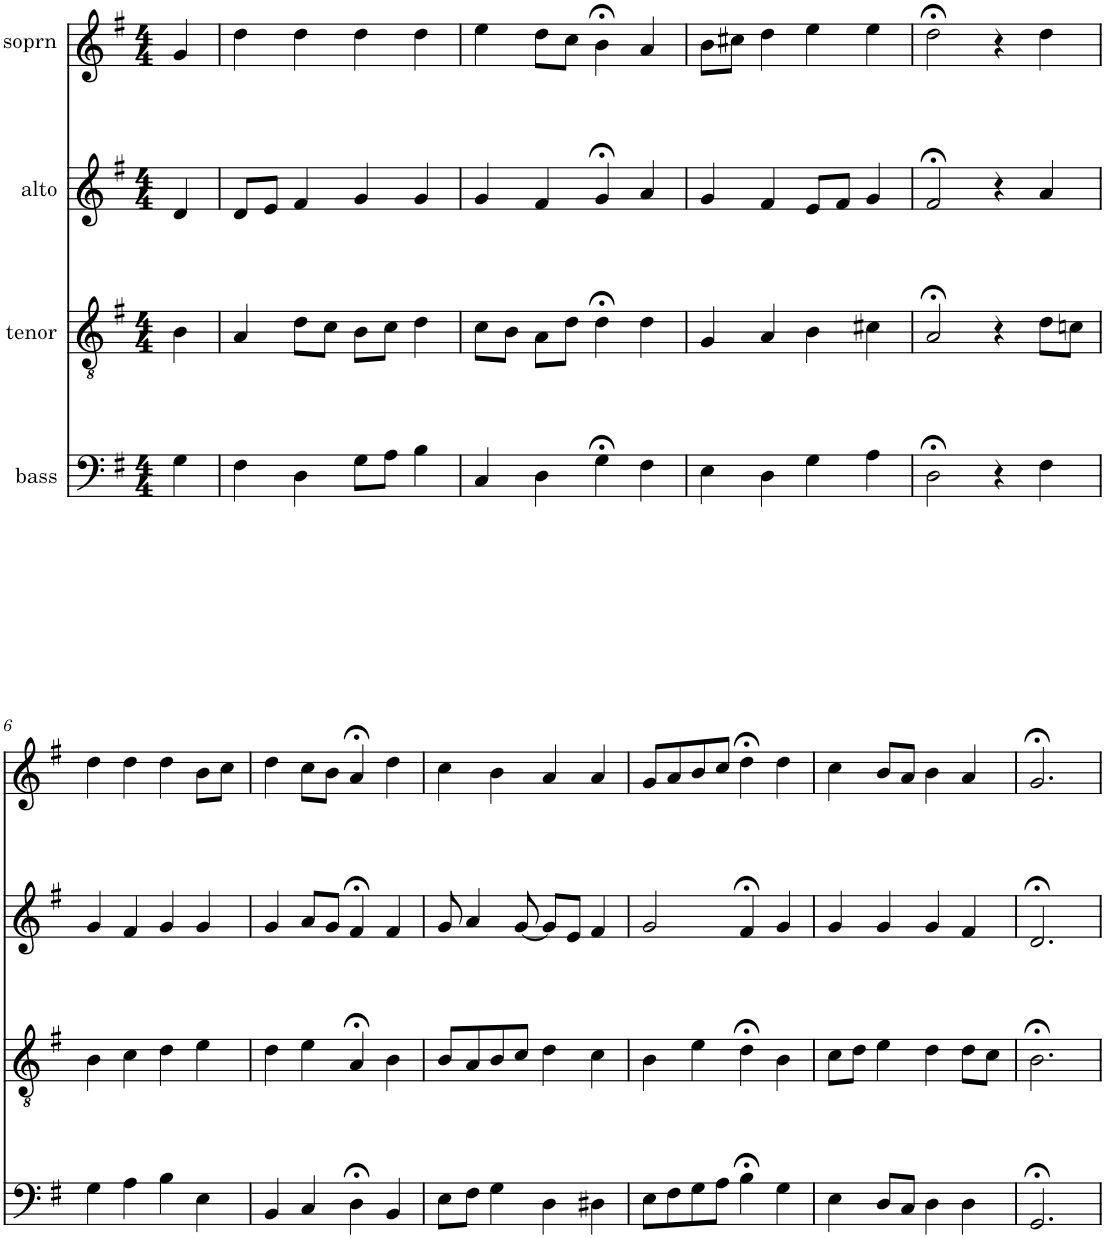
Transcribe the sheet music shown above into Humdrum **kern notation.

**kern	**kern	**kern	**kern
*part4	*part3	*part2	*part1
*staff4	*staff3	*staff2	*staff1
*I"bass	*I"tenor	*I"alto	*I"soprn
*clefF4	*clefGv2	*clefG2	*clefG2
*k[f#]	*k[f#]	*k[f#]	*k[f#]
*G:	*G:	*G:	*G:
*M4/4	*M4/4	*M4/4	*M4/4
=1	=1	=1	=1
4G\	4B\	4d/	4g/
=2	=2	=2	=2
4F#\	4A/	8d/L	4dd\
.	.	8e/J	.
4D\	8d\L	4f#/	4dd\
.	8c\J	.	.
8G\L	8B\L	4g/	4dd\
8A\J	8c\J	.	.
4B\	4d\	4g/	4dd\
=3	=3	=3	=3
4C/	8c\L	4g/	4ee\
.	8B\J	.	.
4D\	8A\L	4f#/	8dd\L
.	8d\J	.	8cc\J
4G;<\	4d;<\	4g;</	4b;<\
4F#\	4d\	4a/	4a/
=4	=4	=4	=4
4E\	4G/	4g/	8b\L
.	.	.	8cc#X\J
4D\	4A/	4f#/	4dd\
4G\	4B\	8e/L	4ee\
.	.	8f#/J	.
4A\	4c#X\	4g/	4ee\
=5	=5	=5	=5
2D;<\	2A;</	2f#;</	2dd;<\
4r	4r	4r	4r
4F#\	8d\L	4a/	4dd\
.	8cn\J	.	.
!!LO:LB:g=z
=6	=6	=6	=6
4G\	4B\	4g/	4dd\
4A\	4c\	4f#/	4dd\
4B\	4d\	4g/	4dd\
4E\	4e\	4g/	8b\L
.	.	.	8cc\J
=7	=7	=7	=7
4BB/	4d\	4g/	4dd\
4C/	4e\	8a/L	8cc\L
.	.	8g/J	8b\J
4D;<\	4A;</	4f#;</	4a;</
4BB/	4B\	4f#/	4dd\
=8	=8	=8	=8
8E\L	8B/L	8g/	4cc\
8F#\J	8A/	4a/	.
4G\	8B/	.	4b\
.	8c/J	[8g/	.
4D\	4d\	8g/L]	4a/
.	.	8e/J	.
4D#X\	4c\	4f#/	4a/
=9	=9	=9	=9
8E\L	4B\	2g/	8g/L
8F#\	.	.	8a/
8G\	4e\	.	8b/
8A\J	.	.	8cc/J
4B;<\	4d;<\	4f#;</	4dd;<\
4G\	4B\	4g/	4dd\
=10	=10	=10	=10
4E\	8c\L	4g/	4cc\
.	8d\J	.	.
8D/L	4e\	4g/	8b/L
8C/J	.	.	8a/J
4D\	4d\	4g/	4b\
4D\	8d\L	4f#/	4a/
.	8c\J	.	.
=11	=11	=11	=11
2.GG;</	2.B;<\	2.d;</	2.g;</
=	=	=	=
*-	*-	*-	*-
